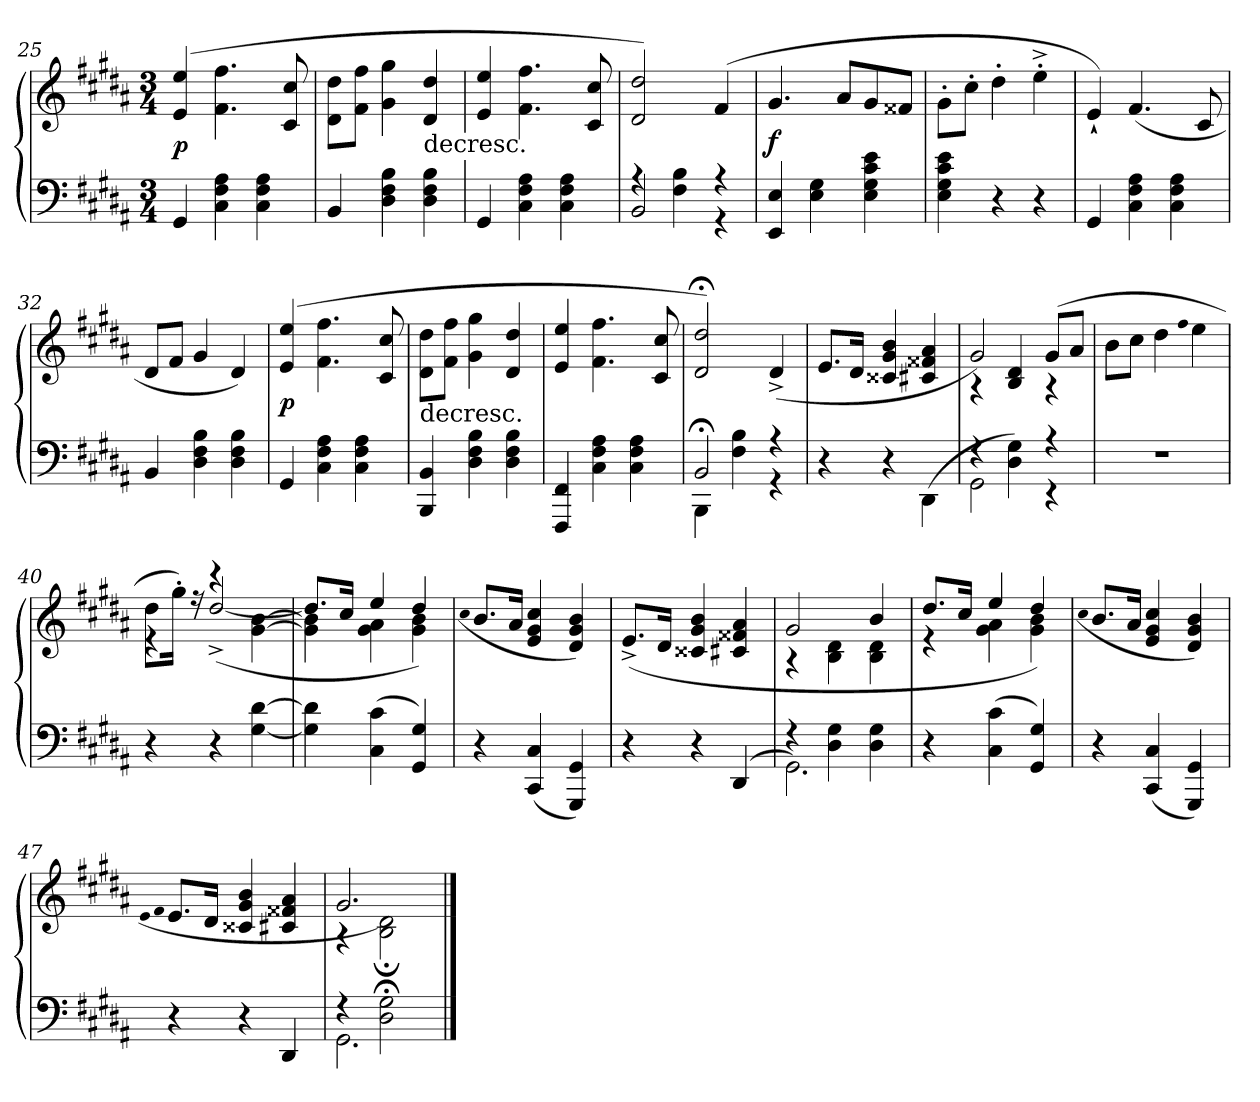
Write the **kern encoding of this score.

**kern	**kern	**dynam
*part1	*part1	*part1
*staff2	*staff1	*staff1/2
*clefF4	*clefG2	*
*k[f#c#g#d#a#]	*k[f#c#g#d#a#]	*
*g#:	*g#:	*
*M3/4	*M3/4	*
=25	=25	=25
4GG#/	(4e/ 4ee/	p
4C#\ 4F#\ 4A#\	4.f#\ 4.ff#\	.
4C#\ 4F#\ 4A#\	.	.
.	8c#/ 8cc#/	.
=26	=26	=26
4BB/	8d#\ 8dd#\L	.
.	8f#\ 8ff#\J	.
4D#\ 4F#\ 4B\	4g#\ 4gg#\	.
!	!LO:TX:c:t=decresc.	!
4D#\ 4F#\ 4B\	4d#/ 4dd#/	.
=27	=27	=27
4GG#/	4e/ 4ee/	.
4C#\ 4F#\ 4A#\	4.f#\ 4.ff#\	.
4C#\ 4F#\ 4A#\	.	.
.	8c#/ 8cc#/	.
=28	=28	=28
*^	*	*
4r	2BB/	2d#/ 2dd#/)	.
4F#\ 4B\	.	.	.
4r	4r	(4f#/	.
*v	*v	*	*
=29	=29	=29
4EE/ 4E/	4.g#/	f
4E\ 4G#\	.	.
.	8a#/L	.
4E\ 4G#\ 4c#\ 4e\	8g#/	.
.	8f##X/J	.
=30	=30	=30
4E\ 4G#\ 4c#\ 4e\	8g#'\L	.
.	8cc#'\J	.
4r	4dd#'\	.
4r	4ee'^\	.
=31	=31	=31
4GG#/	4e`/)	.
4C#\ 4F#\ 4A#\	(4.f#/	.
4C#\ 4F#\ 4A#\	.	.
.	8c#/	.
=32	=32	=32
4BB/	8d#/L	.
.	8f#/J	.
4D#\ 4F#\ 4B\	4g#/	.
4D#\ 4F#\ 4B\	4d#/)	.
=33	=33	=33
4GG#/	(4e/ 4ee/	p
4C#\ 4F#\ 4A#\	4.f#\ 4.ff#\	.
4C#\ 4F#\ 4A#\	.	.
.	8c#/ 8cc#/	.
=34	=34	=34
!	!LO:TX:c:t=decresc.	!
4BBB/ 4BB/	8d#\ 8dd#\L	.
.	8f#\ 8ff#\J	.
4D#\ 4F#\ 4B\	4g#\ 4gg#\	.
4D#\ 4F#\ 4B\	4d#/ 4dd#/	.
=35	=35	=35
4FFF#/ 4FF#/	4e/ 4ee/	.
4C#\ 4F#\ 4A#\	4.f#\ 4.ff#\	.
4C#\ 4F#\ 4A#\	.	.
.	8c#/ 8cc#/	.
=36	=36	=36
*^	*	*
4BBB;<\	2BB/	2d#;</ 2dd#;</)	.
4F#\ 4B\	.	.	.
4r	4r	(4d#^/	.
*v	*v	*	*
=37	=37	=37
4r	8.e/L	.
.	16d#/Jk	.
4r	4c##X/ 4g#/ 4b/	.
(4DD#\	4c#X/ 4f##X/ 4a#/	.
=38	=38	=38
*^	*^	*
4r	2GG#\	2g#/)	4r	.
4D#\ 4G#\)	.	.	4B/ 4d#/	.
4r	4r	(8g#/L	4r	.
.	.	8a#/J	.	.
*v	*v	*	*	*
*	*v	*v	*
=39	=39	=39
2.r	8b\L	.
.	8cc#\J	.
.	4dd#\	.
.	qff#	.
.	4ee\	.
=40	=40	=40
*	*^	*
4r	8dd#\L	4r	.
.	16gg#'\Jk)	.	.
.	16r	.	.
4r	4r	([2dd#^/	.
[4G#\ [4d#\	[4g#\ [4b\	.	.
=41	=41	=41	=41
4G#]\ 4d#]\	8.dd#/L]	4g#]\ 4b]\	.
.	16cc#/Jk	.	.
(4C#\ 4c#\	4ee/	4g#\ 4a#\	.
4GG#/ 4G#/)	4dd#/)	4g#\ 4b\	.
*	*v	*v	*
=42	=42	=42
.	(qcc#	.
4r	8.b/L	.
.	16a#/Jk	.
(4CC#/ 4C#/	4e/ 4g#/ 4cc#/	.
4GGG#/ 4GG#/)	4d#/ 4g#/ 4b/)	.
=43	=43	=43
4r	(8.e^/L	.
.	16d#/Jk	.
4r	4c##X/ 4g#/ 4b/	.
(4DD#/	4c#X/ 4f##X/ 4a#/	.
=44	=44	=44
*^	*^	*
4r	2.GG#\)	2g#/	4r	.
4D#\ 4G#\	.	.	4B\ 4d#\	.
4D#\ 4G#\	.	4b/	4B\ 4d#\	.
*v	*v	*	*	*
=45	=45	=45	=45
4r	8.dd#/L	4r	.
.	16cc#/Jk	.	.
(4C#\ 4c#\	4ee/	4g#\ 4a#\	.
4GG#/ 4G#/)	4dd#/)	4g#\ 4b\	.
*	*v	*v	*
=46	=46	=46
.	(qcc#	.
4r	8.b/L	.
.	16a#/Jk	.
(4CC#/ 4C#/	4e/ 4g#/ 4cc#/	.
4GGG#/ 4GG#/)	4d#/ 4g#/ 4b/)	.
=47	=47	=47
.	(qe	.
.	qf#	.
4r	8.e/L	.
.	16d#/Jk	.
4r	4c##X/ 4g#/ 4b/	.
4DD#/	4c#X/ 4f##X/ 4a#/	.
=48	=48	=48
*^	*^	*
4r	2.GG#\	2.g#/	4r	.
2D#;<\ 2G#;<\	.	.	2B;<\ 2d#;<\)	.
*v	*v	*	*	*
*	*v	*v	*
==	==	==
*-	*-	*-
